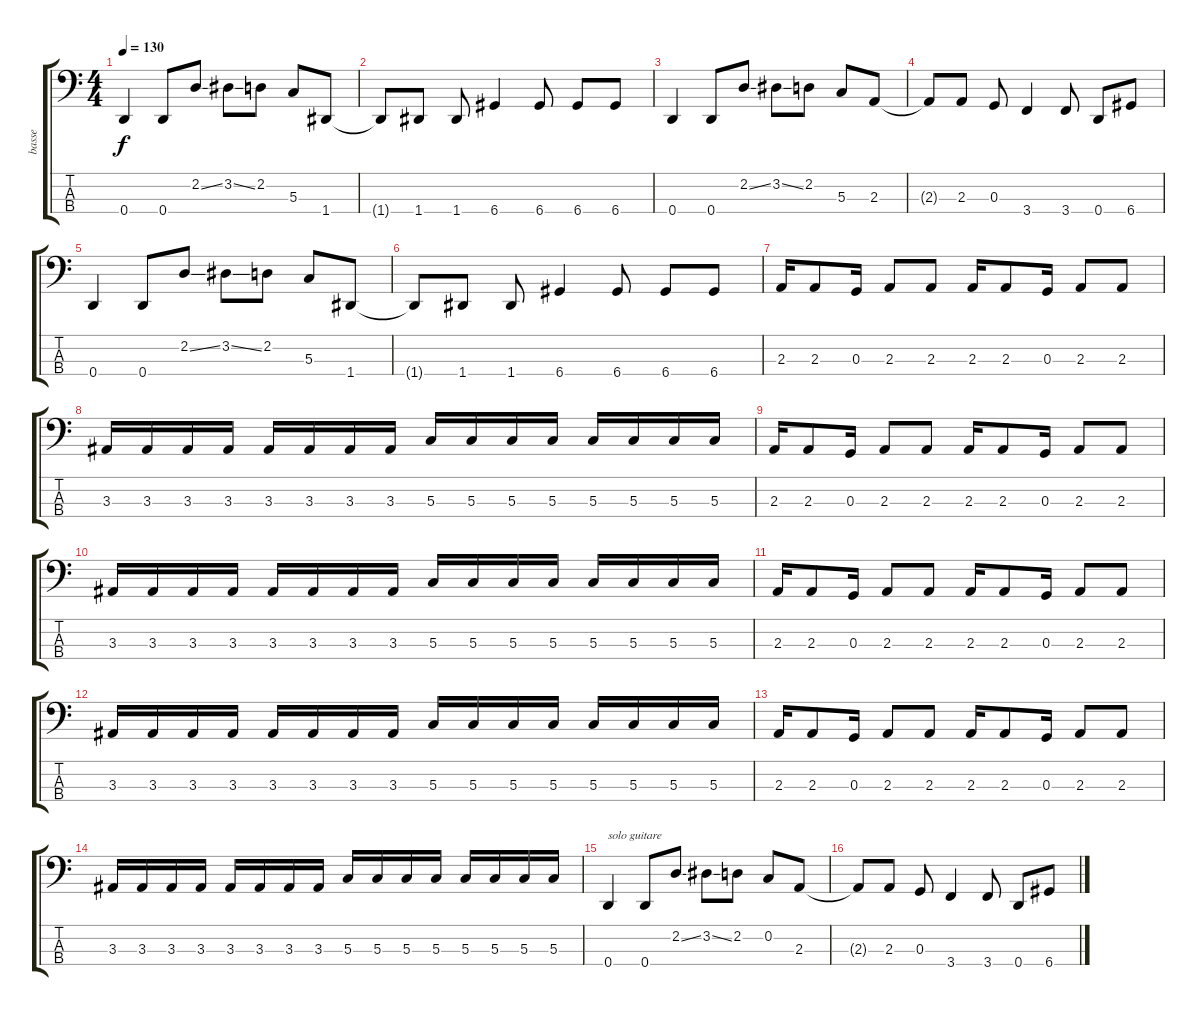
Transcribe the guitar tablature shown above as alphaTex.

\track ("basse" "basse") {instrument electricbasspick}
\staff {score tabs}
\tuning (F2 C2 G1 D1) {hide}
\ts (4 4)
\tempo 130
\clef f4
\ks c
0.4.4{dy f} 0.4.8 2.2{ss}.8 3.2{ss}.8 2.2.8 5.3.8 1.4.8 |
1.4{t}.8 1.4.8 1.4.8 6.4.4 6.4.8 6.4.8 6.4.8 |
0.4.4 0.4.8 2.2{ss}.8 3.2{ss}.8 2.2.8 5.3.8 2.3.8 |
2.3{t}.8 2.3.8 0.3.8 3.4.4 3.4.8 0.4.8 6.4.8 |
0.4.4 0.4.8 2.2{ss}.8 3.2{ss}.8 2.2.8 5.3.8 1.4.8 |
1.4{t}.8 1.4.8 1.4.8 6.4.4 6.4.8 6.4.8 6.4.8 |
2.3.16 2.3.8 0.3.16 2.3.8 2.3.8 2.3.16 2.3.8 0.3.16 2.3.8 2.3.8 |
3.3.16 3.3.16 3.3.16 3.3.16 3.3.16 3.3.16 3.3.16 3.3.16 5.3.16 5.3.16 5.3.16 5.3.16 5.3.16 5.3.16 5.3.16 5.3.16 |
2.3.16 2.3.8 0.3.16 2.3.8 2.3.8 2.3.16 2.3.8 0.3.16 2.3.8 2.3.8 |
3.3.16 3.3.16 3.3.16 3.3.16 3.3.16 3.3.16 3.3.16 3.3.16 5.3.16 5.3.16 5.3.16 5.3.16 5.3.16 5.3.16 5.3.16 5.3.16 |
2.3.16 2.3.8 0.3.16 2.3.8 2.3.8 2.3.16 2.3.8 0.3.16 2.3.8 2.3.8 |
3.3.16 3.3.16 3.3.16 3.3.16 3.3.16 3.3.16 3.3.16 3.3.16 5.3.16 5.3.16 5.3.16 5.3.16 5.3.16 5.3.16 5.3.16 5.3.16 |
2.3.16 2.3.8 0.3.16 2.3.8 2.3.8 2.3.16 2.3.8 0.3.16 2.3.8 2.3.8 |
3.3.16 3.3.16 3.3.16 3.3.16 3.3.16 3.3.16 3.3.16 3.3.16 5.3.16 5.3.16 5.3.16 5.3.16 5.3.16 5.3.16 5.3.16 5.3.16 |
0.4.4{txt "solo guitare"} 0.4.8 2.2{ss}.8 3.2{ss}.8 2.2.8 0.2.8 2.3.8 |
2.3{t}.8 2.3.8 0.3.8 3.4.4 3.4.8 0.4.8 6.4.8
